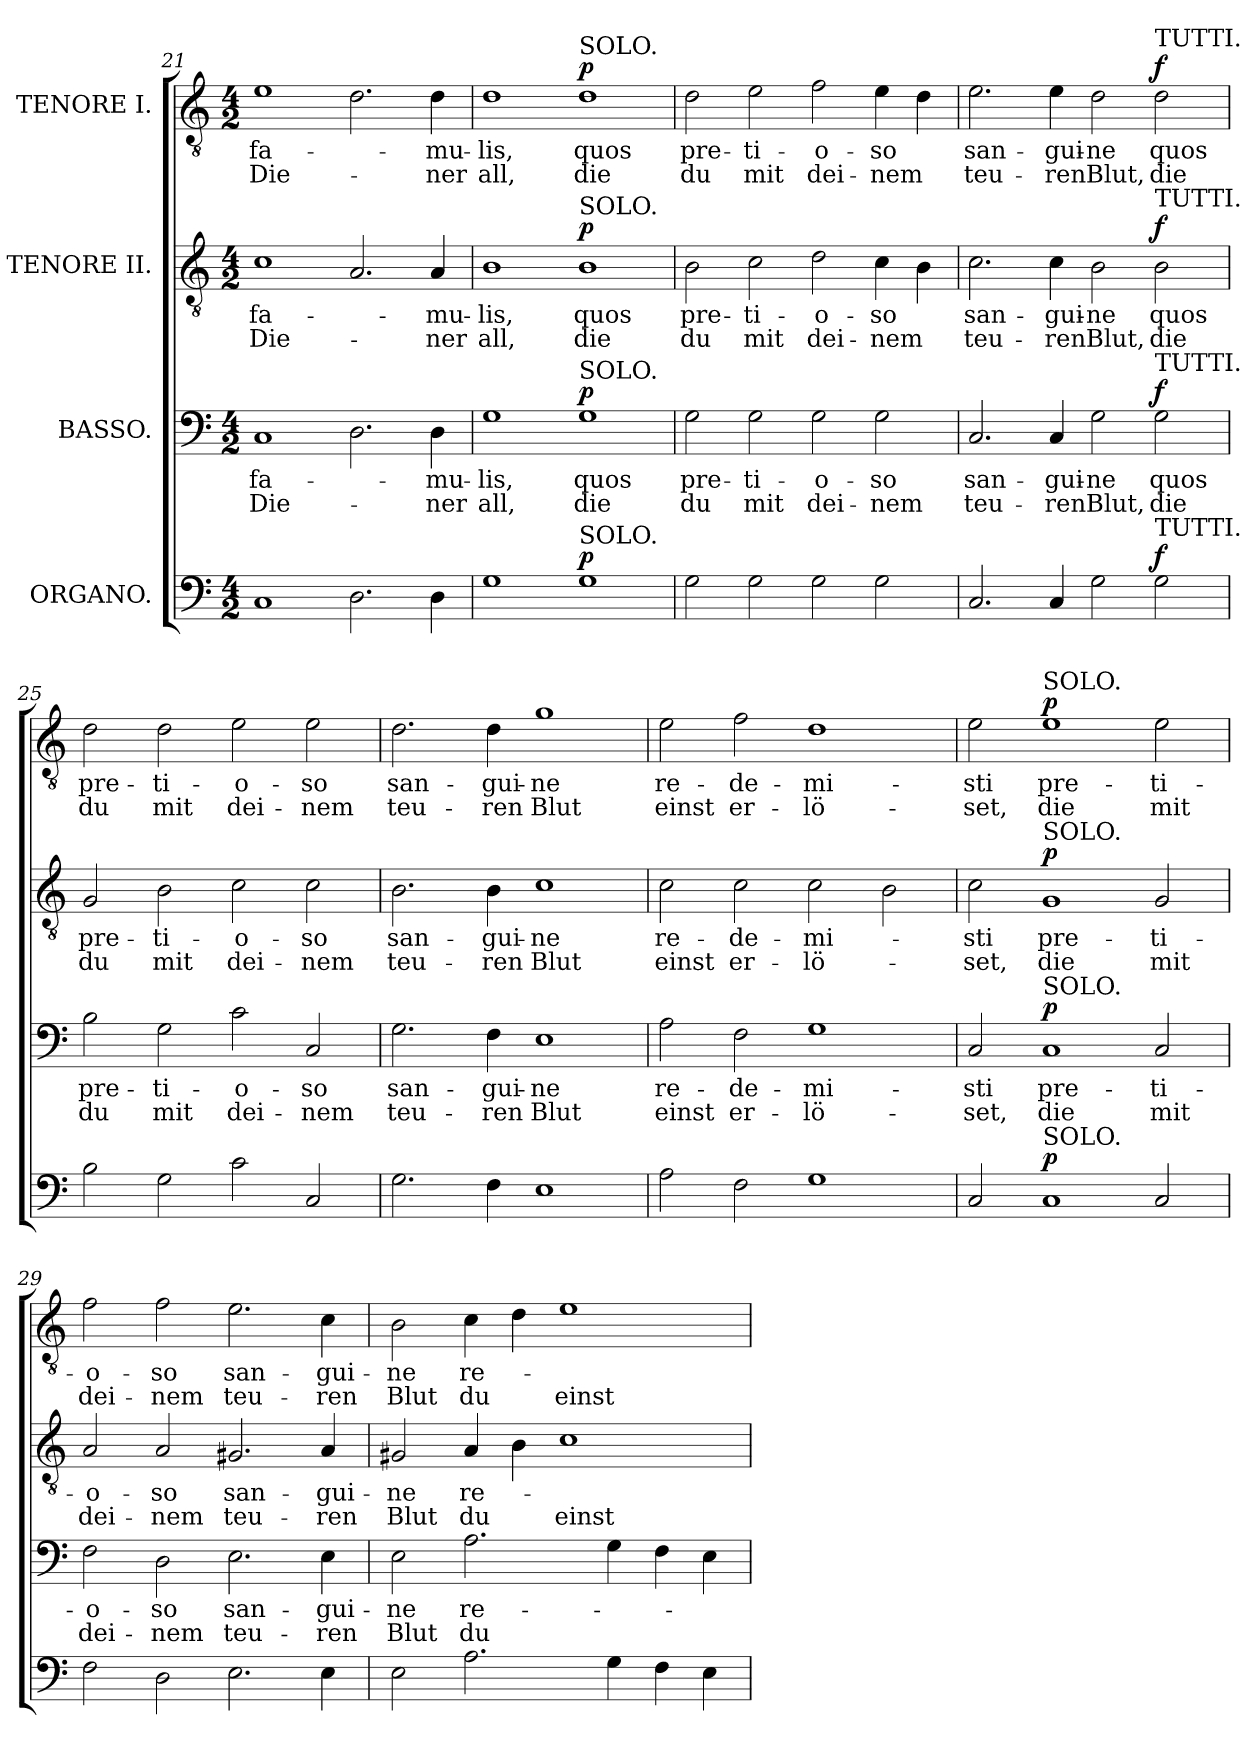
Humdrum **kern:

**kern	**dynam	**kern	**text	**text	**dynam	**kern	**text	**text	**dynam	**kern	**text	**text	**dynam
*part4	*part4	*part3	*part3	*part3	*part3	*part2	*part2	*part2	*part2	*part1	*part1	*part1	*part1
*staff4	*staff4	*staff3	*staff3	*staff3	*staff3	*staff2	*staff2	*staff2	*staff2	*staff1	*staff1	*staff1	*staff1
*I"ORGANO.	*	*I"BASSO.	*	*	*	*I"TENORE II.	*	*	*	*I"TENORE I.	*	*	*
*clefF4	*	*clefF4	*	*	*	*clefGv2	*	*	*	*clefGv2	*	*	*
*k[]	*	*k[]	*	*	*	*k[]	*	*	*	*k[]	*	*	*
*M4/2	*	*M4/2	*	*	*	*M4/2	*	*	*	*M4/2	*	*	*
=21	=21	=21	=21	=21	=21	=21	=21	=21	=21	=21	=21	=21	=21
!	!	!	!LO:LY:b	!LO:LY:b	!	!	!LO:LY:b	!LO:LY:b	!	!	!LO:LY:b	!LO:LY:b	!
1C	.	1C	fa-	Die-	.	1c	fa-	Die-	.	1e	fa-	Die-	.
2.D\	.	2.D\	.	.	.	2.A/	.	.	.	2.d\	.	.	.
!	!	!	!LO:LY:b	!LO:LY:b	!	!	!LO:LY:b	!LO:LY:b	!	!	!LO:LY:b	!LO:LY:b	!
4D\	.	4D\	-mu-	-ner	.	4A/	-mu-	-ner	.	4d\	-mu-	-ner	.
=22	=22	=22	=22	=22	=22	=22	=22	=22	=22	=22	=22	=22	=22
!	!	!	!LO:LY:b	!LO:LY:b	!	!	!LO:LY:b	!LO:LY:b	!	!	!LO:LY:b	!LO:LY:b	!
1G	.	1G	lis,	all,	.	1B	lis,	all,	.	1d	lis,	all,	.
!	!	!	!	!	!	!	!	!	!	!LO:TX:a:t=SOLO.	!	!	!
!	!	!	!	!	!	!LO:TX:a:t=SOLO.	!	!	!	!	!	!	!
!	!	!LO:TX:a:t=SOLO.	!	!	!	!	!	!	!	!	!	!	!
!LO:TX:a:t=SOLO.	!	!	!	!	!	!	!	!	!	!	!	!	!
!	!LO:DY:a	!	!LO:LY:b	!LO:LY:b	!LO:DY:a	!	!LO:LY:b	!LO:LY:b	!LO:DY:a	!	!LO:LY:b	!LO:LY:b	!LO:DY:a
1G	p	1G	quos	die	p	1B	quos	die	p	1d	quos	die	p
!!LO:LB:g=z
=23	=23	=23	=23	=23	=23	=23	=23	=23	=23	=23	=23	=23	=23
!	!	!	!LO:LY:b	!LO:LY:b	!	!	!LO:LY:b	!LO:LY:b	!	!	!LO:LY:b	!LO:LY:b	!
2G\	.	2G\	pre-	du	.	2B\	pre-	du	.	2d\	pre-	du	.
!	!	!	!LO:LY:b	!LO:LY:b	!	!	!LO:LY:b	!LO:LY:b	!	!	!LO:LY:b	!LO:LY:b	!
2G\	.	2G\	-ti-	mit	.	2c\	-ti-	mit	.	2e\	-ti-	mit	.
!	!	!	!LO:LY:b	!LO:LY:b	!	!	!LO:LY:b	!LO:LY:b	!	!	!LO:LY:b	!LO:LY:b	!
2G\	.	2G\	-o-	dei-	.	2d\	-o-	dei-	.	2f\	-o-	dei-	.
!	!	!	!LO:LY:b	!LO:LY:b	!	!	!LO:LY:b	!LO:LY:b	!	!	!LO:LY:b	!LO:LY:b	!
2G\	.	2G\	-so	-nem	.	4c\	-so	-nem	.	4e\	-so	-nem	.
.	.	.	.	.	.	4B\	.	.	.	4d\	.	.	.
=24	=24	=24	=24	=24	=24	=24	=24	=24	=24	=24	=24	=24	=24
!	!	!	!LO:LY:b	!LO:LY:b	!	!	!LO:LY:b	!LO:LY:b	!	!	!LO:LY:b	!LO:LY:b	!
2.C/	.	2.C/	san-	teu-	.	2.c\	san-	teu-	.	2.e\	san-	teu-	.
!	!	!	!LO:LY:b	!LO:LY:b	!	!	!LO:LY:b	!LO:LY:b	!	!	!LO:LY:b	!LO:LY:b	!
4C/	.	4C/	-gui-	-ren	.	4c\	-gui-	-ren	.	4e\	-gui-	-ren	.
!	!	!	!LO:LY:b	!LO:LY:b	!	!	!LO:LY:b	!LO:LY:b	!	!	!LO:LY:b	!LO:LY:b	!
2G\	.	2G\	-ne	Blut,	.	2B\	-ne	Blut,	.	2d\	-ne	Blut,	.
!	!	!	!	!	!	!	!	!	!	!LO:TX:a:t=TUTTI.	!	!	!
!	!	!	!	!	!	!LO:TX:a:t=TUTTI.	!	!	!	!	!	!	!
!	!	!LO:TX:a:t=TUTTI.	!	!	!	!	!	!	!	!	!	!	!
!LO:TX:a:t=TUTTI.	!	!	!	!	!	!	!	!	!	!	!	!	!
!	!LO:DY:a	!	!LO:LY:b	!LO:LY:b	!LO:DY:a	!	!LO:LY:b	!LO:LY:b	!LO:DY:a	!	!LO:LY:b	!LO:LY:b	!LO:DY:a
2G\	f	2G\	quos	die	f	2B\	quos	die	f	2d\	quos	die	f
=25	=25	=25	=25	=25	=25	=25	=25	=25	=25	=25	=25	=25	=25
!	!	!	!LO:LY:b	!LO:LY:b	!	!	!LO:LY:b	!LO:LY:b	!	!	!LO:LY:b	!LO:LY:b	!
2B\	.	2B\	pre-	du	.	2G/	pre-	du	.	2d\	pre-	du	.
!	!	!	!LO:LY:b	!LO:LY:b	!	!	!LO:LY:b	!LO:LY:b	!	!	!LO:LY:b	!LO:LY:b	!
2G\	.	2G\	-ti-	mit	.	2B\	-ti-	mit	.	2d\	-ti-	mit	.
!	!	!	!LO:LY:b	!LO:LY:b	!	!	!LO:LY:b	!LO:LY:b	!	!	!LO:LY:b	!LO:LY:b	!
2c\	.	2c\	-o-	dei-	.	2c\	-o-	dei-	.	2e\	-o-	dei-	.
!	!	!	!LO:LY:b	!LO:LY:b	!	!	!LO:LY:b	!LO:LY:b	!	!	!LO:LY:b	!LO:LY:b	!
2C/	.	2C/	-so	-nem	.	2c\	-so	-nem	.	2e\	-so	-nem	.
!!LO:PB:g=z
=26	=26	=26	=26	=26	=26	=26	=26	=26	=26	=26	=26	=26	=26
!	!	!	!LO:LY:b	!LO:LY:b	!	!	!LO:LY:b	!LO:LY:b	!	!	!LO:LY:b	!LO:LY:b	!
2.G\	.	2.G\	san-	teu-	.	2.B\	san-	teu-	.	2.d\	san-	teu-	.
!	!	!	!LO:LY:b	!LO:LY:b	!	!	!LO:LY:b	!LO:LY:b	!	!	!LO:LY:b	!LO:LY:b	!
4F\	.	4F\	-gui-	-ren	.	4B\	-gui-	-ren	.	4d\	-gui-	-ren	.
!	!	!	!LO:LY:b	!LO:LY:b	!	!	!LO:LY:b	!LO:LY:b	!	!	!LO:LY:b	!LO:LY:b	!
1E	.	1E	-ne	Blut	.	1c	-ne	Blut	.	1g	-ne	Blut	.
=27	=27	=27	=27	=27	=27	=27	=27	=27	=27	=27	=27	=27	=27
!	!	!	!LO:LY:b	!LO:LY:b	!	!	!LO:LY:b	!LO:LY:b	!	!	!LO:LY:b	!LO:LY:b	!
2A\	.	2A\	re-	einst	.	2c\	re-	einst	.	2e\	re-	einst	.
!	!	!	!LO:LY:b	!LO:LY:b	!	!	!LO:LY:b	!LO:LY:b	!	!	!LO:LY:b	!LO:LY:b	!
2F\	.	2F\	-de-	er-	.	2c\	-de-	er-	.	2f\	-de-	er-	.
!	!	!	!LO:LY:b	!LO:LY:b	!	!	!LO:LY:b	!LO:LY:b	!	!	!LO:LY:b	!LO:LY:b	!
1G	.	1G	-mi-	-lö-	.	2c\	-mi-	-lö-	.	1d	-mi-	-lö-	.
.	.	.	.	.	.	2B\	.	.	.	.	.	.	.
=28	=28	=28	=28	=28	=28	=28	=28	=28	=28	=28	=28	=28	=28
!	!	!	!LO:LY:b	!LO:LY:b	!	!	!LO:LY:b	!LO:LY:b	!	!	!LO:LY:b	!LO:LY:b	!
2C/	.	2C/	-sti	-set,	.	2c\	-sti	-set,	.	2e\	-sti	-set,	.
!	!	!	!	!	!	!	!	!	!	!LO:TX:a:t=SOLO.	!	!	!
!	!	!	!	!	!	!LO:TX:a:t=SOLO.	!	!	!	!	!	!	!
!	!	!LO:TX:a:t=SOLO.	!	!	!	!	!	!	!	!	!	!	!
!LO:TX:a:t=SOLO.	!	!	!	!	!	!	!	!	!	!	!	!	!
!	!LO:DY:a	!	!LO:LY:b	!LO:LY:b	!LO:DY:a	!	!LO:LY:b	!LO:LY:b	!LO:DY:a	!	!LO:LY:b	!LO:LY:b	!LO:DY:a
1C	p	1C	pre-	die	p	1G	pre-	die	p	1e	pre-	die	p
!	!	!	!LO:LY:b	!LO:LY:b	!	!	!LO:LY:b	!LO:LY:b	!	!	!LO:LY:b	!LO:LY:b	!
2C/	.	2C/	-ti-	mit	.	2G/	-ti-	mit	.	2e\	-ti-	mit	.
=29	=29	=29	=29	=29	=29	=29	=29	=29	=29	=29	=29	=29	=29
!	!	!	!LO:LY:b	!LO:LY:b	!	!	!LO:LY:b	!LO:LY:b	!	!	!LO:LY:b	!LO:LY:b	!
2F\	.	2F\	-o-	dei-	.	2A/	-o-	dei-	.	2f\	-o-	dei-	.
!	!	!	!LO:LY:b	!LO:LY:b	!	!	!LO:LY:b	!LO:LY:b	!	!	!LO:LY:b	!LO:LY:b	!
2D\	.	2D\	-so	-nem	.	2A/	-so	-nem	.	2f\	-so	-nem	.
!	!	!	!LO:LY:b	!LO:LY:b	!	!	!LO:LY:b	!LO:LY:b	!	!	!LO:LY:b	!LO:LY:b	!
2.E\	.	2.E\	san-	teu-	.	2.G#X/	san-	teu-	.	2.e\	san-	teu-	.
!	!	!	!LO:LY:b	!LO:LY:b	!	!	!LO:LY:b	!LO:LY:b	!	!	!LO:LY:b	!LO:LY:b	!
4E\	.	4E\	-gui-	-ren	.	4A/	-gui-	-ren	.	4c\	-gui-	-ren	.
!!LO:LB:g=z
=30	=30	=30	=30	=30	=30	=30	=30	=30	=30	=30	=30	=30	=30
!	!	!	!LO:LY:b	!LO:LY:b	!	!	!LO:LY:b	!LO:LY:b	!	!	!LO:LY:b	!LO:LY:b	!
2E\	.	2E\	-ne	Blut	.	2G#X/	-ne	Blut	.	2B\	-ne	Blut	.
!	!	!	!LO:LY:b	!LO:LY:b	!	!	!LO:LY:b	!LO:LY:b	!	!	!LO:LY:b	!LO:LY:b	!
2.A\	.	2.A\	re-	du	.	4A/	re-	du	.	4c\	re-	du	.
.	.	.	.	.	.	4B\	.	.	.	4d\	.	.	.
!	!	!	!	!	!	!	!	!LO:LY:b	!	!	!	!LO:LY:b	!
.	.	.	.	.	.	1c	.	einst	.	1e	.	einst	.
4G\	.	4G\	.	.	.	.	.	.	.	.	.	.	.
4F\	.	4F\	.	.	.	.	.	.	.	.	.	.	.
4E\	.	4E\	.	.	.	.	.	.	.	.	.	.	.
=	=	=	=	=	=	=	=	=	=	=	=	=	=
*-	*-	*-	*-	*-	*-	*-	*-	*-	*-	*-	*-	*-	*-
